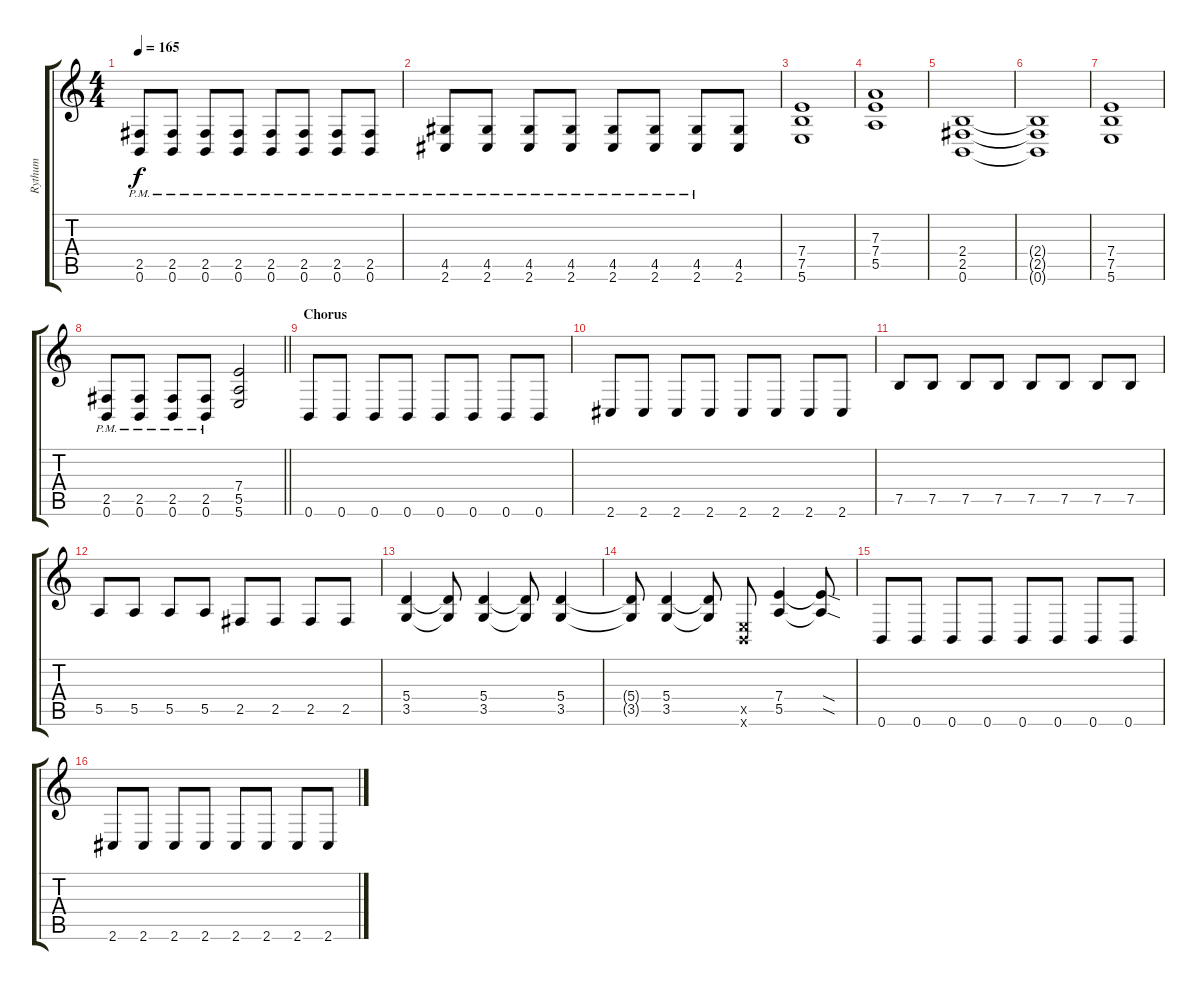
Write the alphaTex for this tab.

\track ("Rythum" "Rythum") {instrument distortionguitar}
\staff {score tabs}
\tuning (B3 Gb3 D3 A2 E2 B1) {hide}
\ts (4 4)
\tempo 165
\clef g2
\ks c
(2.5{pm} 0.6{pm}).8{dy f} (2.5{pm} 0.6{pm}).8 (2.5{pm} 0.6{pm}).8 (2.5{pm} 0.6{pm}).8 (2.5{pm} 0.6{pm}).8 (2.5{pm} 0.6{pm}).8 (2.5{pm} 0.6{pm}).8 (2.5{pm} 0.6{pm}).8 |
(4.5{pm} 2.6{pm}).8 (4.5{pm} 2.6{pm}).8 (4.5{pm} 2.6{pm}).8 (4.5{pm} 2.6{pm}).8 (4.5{pm} 2.6{pm}).8 (4.5{pm} 2.6).8 (4.5{pm} 2.6).8 (4.5 2.6).8 |
(7.4 7.5 5.6).1{volume 12} |
(7.3 7.4 5.5).1 |
(2.4 2.5 0.6).1 |
(2.4{t} 2.5{t} 0.6{t}).1 |
(7.4 7.5 5.6).1 |
\barLineRight lightlight
(2.5{pm} 0.6{pm}).8{volume 16} (2.5{pm} 0.6{pm}).8 (2.5{pm} 0.6{pm}).8 (2.5{pm} 0.6{pm}).8 (7.4 5.5 5.6).2 |
\section ("" "Chorus")
0.6.8{volume 14} 0.6.8 0.6.8 0.6.8 0.6.8 0.6.8 0.6.8 0.6.8 |
2.6.8 2.6.8 2.6.8 2.6.8 2.6.8 2.6.8 2.6.8 2.6.8 |
7.5.8 7.5.8 7.5.8 7.5.8 7.5.8 7.5.8 7.5.8 7.5.8 |
5.5.8 5.5.8 5.5.8 5.5.8 2.5.8 2.5.8 2.5.8 2.5.8 |
(5.4 3.5).4 (5.4{t} 3.5{t}).8 (5.4 3.5).4 (5.4{t} 3.5{t}).8 (5.4 3.5).4 |
(5.4{t} 3.5{t}).8 (5.4 3.5).4 (5.4{t} 3.5{t}).8 (0.5{x} 0.6{x}).8 (7.4 5.5).4 (7.4{sod t} 5.5{sod t}).8 |
0.6.8 0.6.8 0.6.8 0.6.8 0.6.8 0.6.8 0.6.8 0.6.8 |
2.6.8 2.6.8 2.6.8 2.6.8 2.6.8 2.6.8 2.6.8 2.6.8
